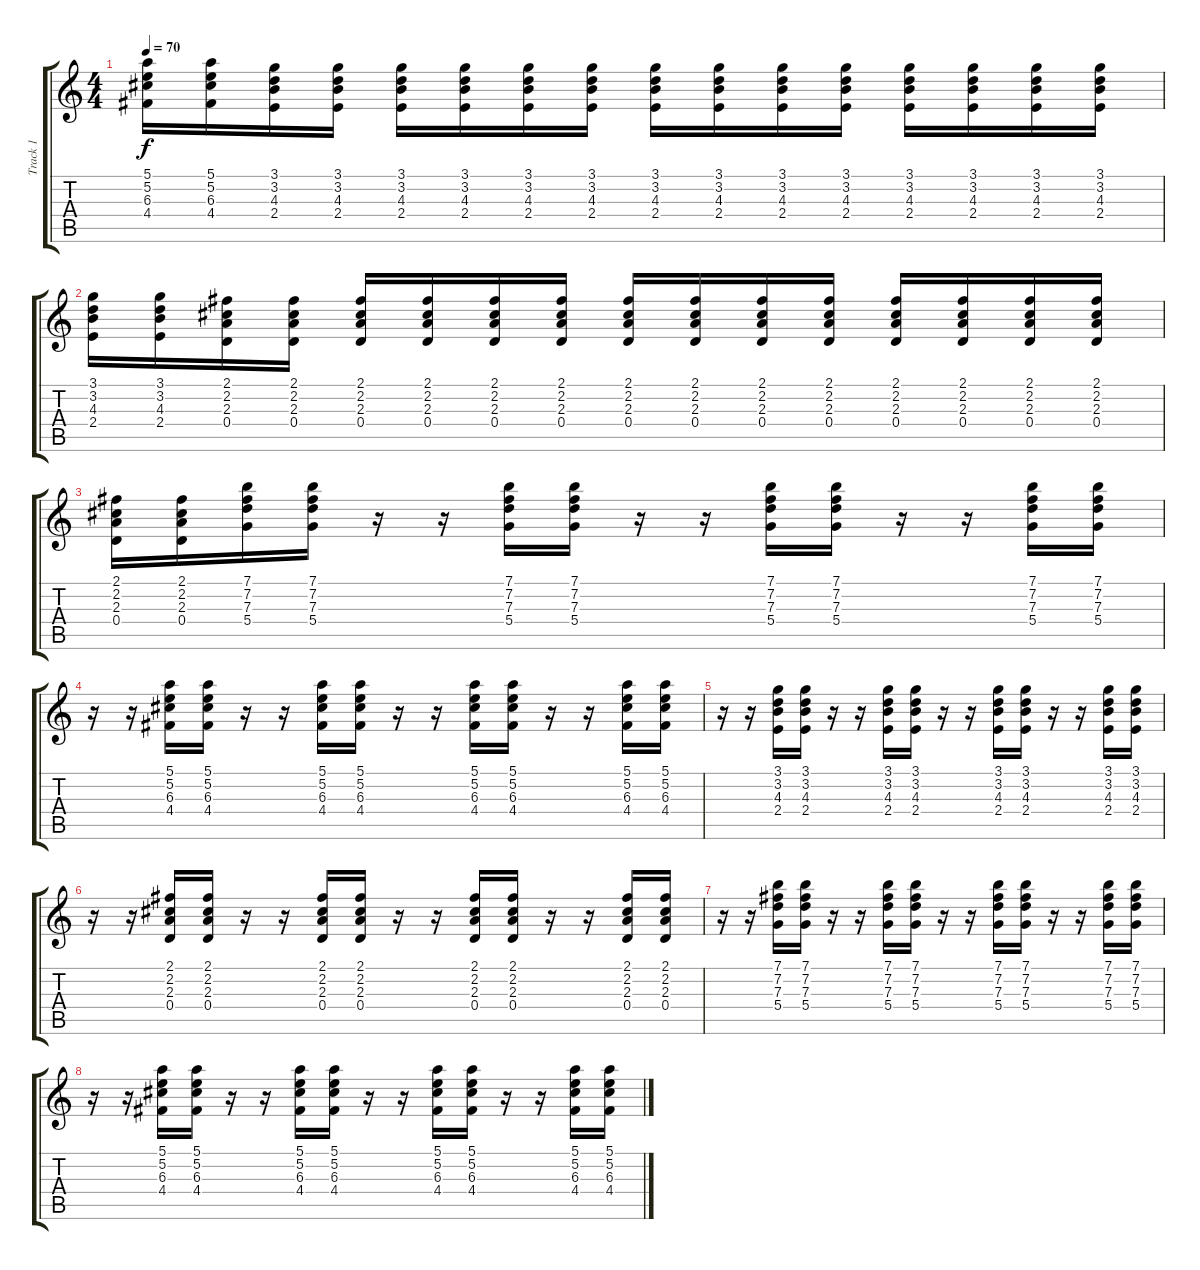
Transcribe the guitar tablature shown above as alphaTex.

\track ("Track 1" "Track 1") {instrument distortionguitar}
\staff {score tabs}
\tuning (E4 B3 G3 D3 A2 E2) {hide}
\ts (4 4)
\tempo 70
\clef g2
\ks c
(5.1 5.2 6.3 4.4).16{dy f} (5.1 5.2 6.3 4.4).16 (3.1 3.2 4.3 2.4).16 (3.1 3.2 4.3 2.4).16 (3.1 3.2 4.3 2.4).16 (3.1 3.2 4.3 2.4).16 (3.1 3.2 4.3 2.4).16 (3.1 3.2 4.3 2.4).16 (3.1 3.2 4.3 2.4).16 (3.1 3.2 4.3 2.4).16 (3.1 3.2 4.3 2.4).16 (3.1 3.2 4.3 2.4).16 (3.1 3.2 4.3 2.4).16 (3.1 3.2 4.3 2.4).16 (3.1 3.2 4.3 2.4).16 (3.1 3.2 4.3 2.4).16 |
(3.1 3.2 4.3 2.4).16 (3.1 3.2 4.3 2.4).16 (2.1 2.2 2.3 0.4).16 (2.1 2.2 2.3 0.4).16 (2.1 2.2 2.3 0.4).16 (2.1 2.2 2.3 0.4).16 (2.1 2.2 2.3 0.4).16 (2.1 2.2 2.3 0.4).16 (2.1 2.2 2.3 0.4).16 (2.1 2.2 2.3 0.4).16 (2.1 2.2 2.3 0.4).16 (2.1 2.2 2.3 0.4).16 (2.1 2.2 2.3 0.4).16 (2.1 2.2 2.3 0.4).16 (2.1 2.2 2.3 0.4).16 (2.1 2.2 2.3 0.4).16 |
(2.1 2.2 2.3 0.4).16 (2.1 2.2 2.3 0.4).16 (7.1 7.2 7.3 5.4).16 (7.1 7.2 7.3 5.4).16 r.16 r.16 (7.1 7.2 7.3 5.4).16 (7.1 7.2 7.3 5.4).16 r.16 r.16 (7.1 7.2 7.3 5.4).16 (7.1 7.2 7.3 5.4).16 r.16 r.16 (7.1 7.2 7.3 5.4).16 (7.1 7.2 7.3 5.4).16 |
r.16 r.16 (5.1 5.2 6.3 4.4).16 (5.1 5.2 6.3 4.4).16 r.16 r.16 (5.1 5.2 6.3 4.4).16 (5.1 5.2 6.3 4.4).16 r.16 r.16 (5.1 5.2 6.3 4.4).16 (5.1 5.2 6.3 4.4).16 r.16 r.16 (5.1 5.2 6.3 4.4).16 (5.1 5.2 6.3 4.4).16 |
r.16 r.16 (3.1 3.2 4.3 2.4).16 (3.1 3.2 4.3 2.4).16 r.16 r.16 (3.1 3.2 4.3 2.4).16 (3.1 3.2 4.3 2.4).16 r.16 r.16 (3.1 3.2 4.3 2.4).16 (3.1 3.2 4.3 2.4).16 r.16 r.16 (3.1 3.2 4.3 2.4).16 (3.1 3.2 4.3 2.4).16 |
r.16 r.16 (2.1 2.2 2.3 0.4).16 (2.1 2.2 2.3 0.4).16 r.16 r.16 (2.1 2.2 2.3 0.4).16 (2.1 2.2 2.3 0.4).16 r.16 r.16 (2.1 2.2 2.3 0.4).16 (2.1 2.2 2.3 0.4).16 r.16 r.16 (2.1 2.2 2.3 0.4).16 (2.1 2.2 2.3 0.4).16 |
r.16 r.16 (7.1 7.2 7.3 5.4).16 (7.1 7.2 7.3 5.4).16 r.16 r.16 (7.1 7.2 7.3 5.4).16 (7.1 7.2 7.3 5.4).16 r.16 r.16 (7.1 7.2 7.3 5.4).16 (7.1 7.2 7.3 5.4).16 r.16 r.16 (7.1 7.2 7.3 5.4).16 (7.1 7.2 7.3 5.4).16 |
r.16 r.16 (5.1 5.2 6.3 4.4).16 (5.1 5.2 6.3 4.4).16 r.16 r.16 (5.1 5.2 6.3 4.4).16 (5.1 5.2 6.3 4.4).16 r.16 r.16 (5.1 5.2 6.3 4.4).16 (5.1 5.2 6.3 4.4).16 r.16 r.16 (5.1 5.2 6.3 4.4).16 (5.1 5.2 6.3 4.4).16
